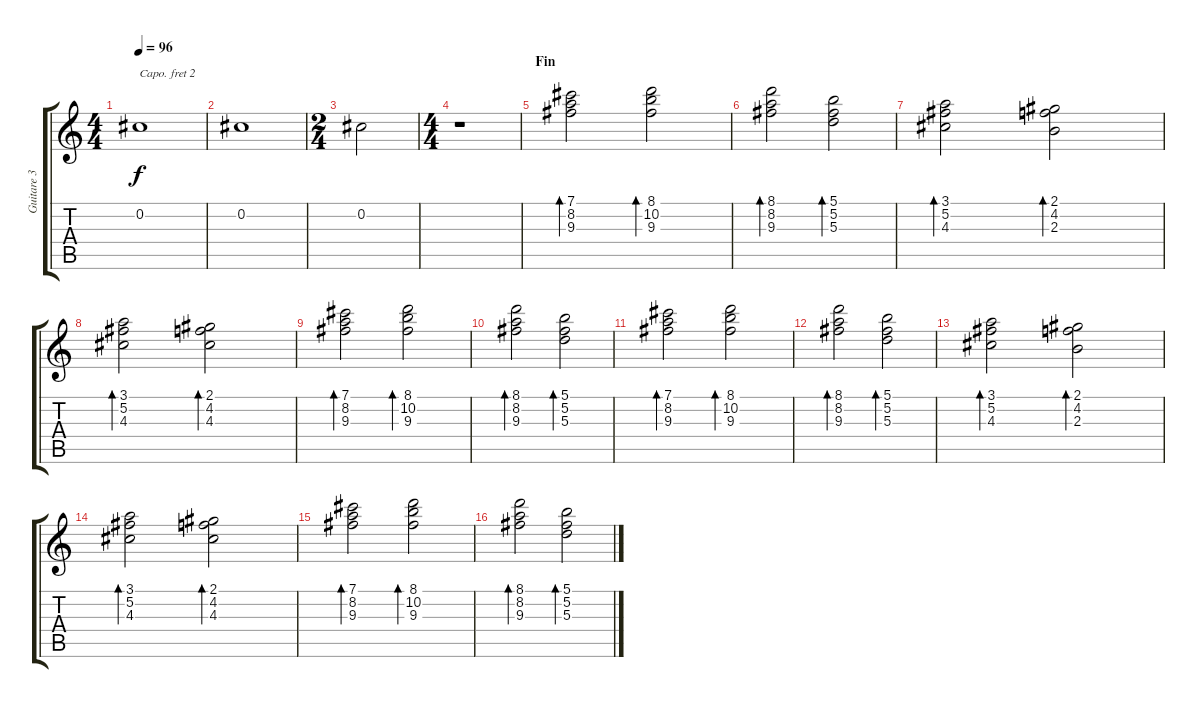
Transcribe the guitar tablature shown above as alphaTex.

\track ("Guitare 3" "Guitare 3") {instrument electricguitarmuted}
\staff {score tabs}
\capo 2
\tuning (E4 B3 G3 D3 A2 E2) {hide}
\ts (4 4)
\tempo 96
\clef g2
\ks c
0.2.1{dy f} |
0.2.1 |
\ts (2 4)
0.2.2 |
\ts (4 4)
r.1 |
\section ("" "Fin")
(7.1 8.2 9.3).2{bd 240 volume 9} (8.1 10.2 9.3).2{bd 240} |
(8.1 8.2 9.3).2{bd 240} (5.1 5.2 5.3).2{bd 240} |
(3.1 5.2 4.3).2{bd 240} (2.1 4.2 2.3).2{bd 240} |
(3.1 5.2 4.3).2{bd 240} (2.1 4.2 4.3).2{bd 240} |
(7.1 8.2 9.3).2{bd 240} (8.1 10.2 9.3).2{bd 240} |
(8.1 8.2 9.3).2{bd 240} (5.1 5.2 5.3).2{bd 240} |
(7.1 8.2 9.3).2{bd 240 volume 7} (8.1 10.2 9.3).2{bd 240} |
(8.1 8.2 9.3).2{bd 240} (5.1 5.2 5.3).2{bd 240} |
(3.1 5.2 4.3).2{bd 240} (2.1 4.2 2.3).2{bd 240} |
(3.1 5.2 4.3).2{bd 240} (2.1 4.2 4.3).2{bd 240} |
(7.1 8.2 9.3).2{bd 240} (8.1 10.2 9.3).2{bd 240} |
(8.1 8.2 9.3).2{bd 240} (5.1 5.2 5.3).2{bd 240}
